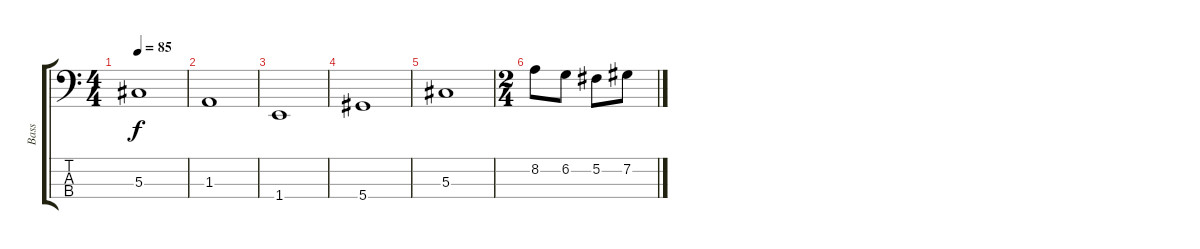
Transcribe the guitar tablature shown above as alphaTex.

\track ("Bass" "Bass") {instrument electricbasspick}
\staff {score tabs}
\tuning (Gb2 Db2 Ab1 Eb1) {hide}
\ts (4 4)
\tempo 85
\clef f4
\ks c
5.3.1{dy f} |
1.3.1 |
1.4.1 |
5.4.1 |
5.3.1 |
\ts (2 4)
8.2.8 6.2.8 5.2.8 7.2.8
